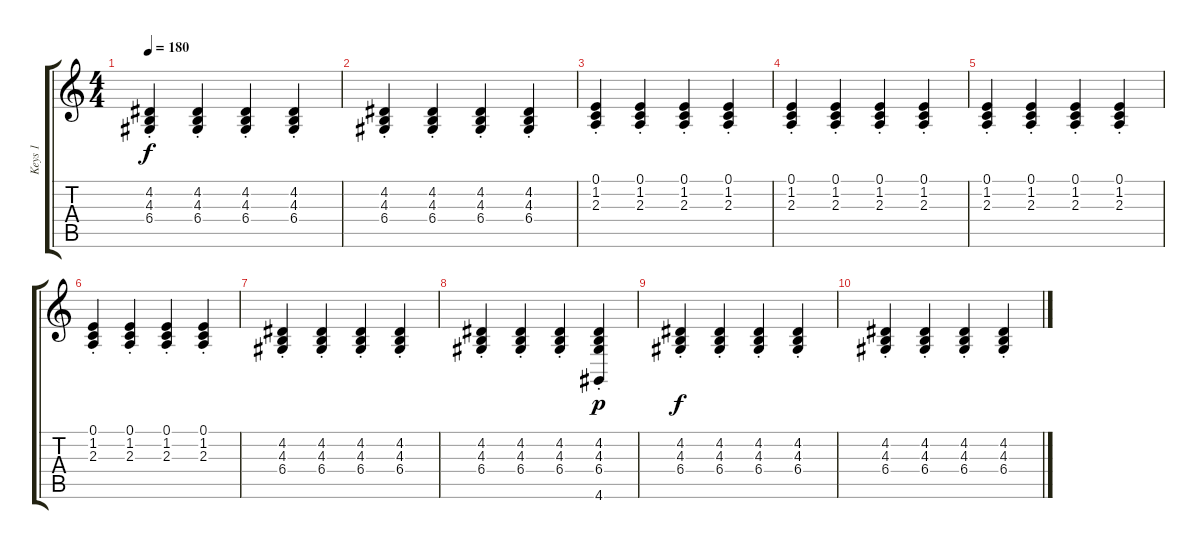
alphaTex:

\track ("Keys 1" "Keys 1") {instrument honkytonkpiano}
\staff {score tabs}
\tuning (E4 B3 G3 D3 A2 E2) {hide}
\ts (4 4)
\tempo 180
\clef g2
\ks c
(4.2{st} 4.3{st} 6.4{st}).4{dy f} (4.2{st} 4.3{st} 6.4{st}).4 (4.2{st} 4.3{st} 6.4{st}).4 (4.2{st} 4.3{st} 6.4{st}).4 |
(4.2{st} 4.3{st} 6.4{st}).4 (4.2{st} 4.3{st} 6.4{st}).4 (4.2{st} 4.3{st} 6.4{st}).4 (4.2{st} 4.3{st} 6.4{st}).4 |
(0.1{st} 1.2{st} 2.3{st}).4 (0.1{st} 1.2{st} 2.3{st}).4 (0.1{st} 1.2{st} 2.3{st}).4 (0.1{st} 1.2{st} 2.3{st}).4 |
(0.1{st} 1.2{st} 2.3{st}).4 (0.1{st} 1.2{st} 2.3{st}).4 (0.1{st} 1.2{st} 2.3{st}).4 (0.1{st} 1.2{st} 2.3{st}).4 |
(0.1{st} 1.2{st} 2.3{st}).4 (0.1{st} 1.2{st} 2.3{st}).4 (0.1{st} 1.2{st} 2.3{st}).4 (0.1{st} 1.2{st} 2.3{st}).4 |
(0.1{st} 1.2{st} 2.3{st}).4 (0.1{st} 1.2{st} 2.3{st}).4 (0.1{st} 1.2{st} 2.3{st}).4 (0.1{st} 1.2{st} 2.3{st}).4 |
(4.2{st} 4.3{st} 6.4{st}).4 (4.2{st} 4.3{st} 6.4{st}).4 (4.2{st} 4.3{st} 6.4{st}).4 (4.2{st} 4.3{st} 6.4{st}).4 |
(4.2{st} 4.3{st} 6.4{st}).4 (4.2{st} 4.3{st} 6.4{st}).4 (4.2{st} 4.3{st} 6.4{st}).4 (4.2{st} 4.3{st} 6.4{st} 4.6{st}).4{dy p} |
(4.2{st} 4.3{st} 6.4{st}).4{dy f} (4.2{st} 4.3{st} 6.4{st}).4 (4.2{st} 4.3{st} 6.4{st}).4 (4.2{st} 4.3{st} 6.4{st}).4 |
(4.2{st} 4.3{st} 6.4{st}).4 (4.2{st} 4.3{st} 6.4{st}).4 (4.2{st} 4.3{st} 6.4{st}).4 (4.2{st} 4.3{st} 6.4{st}).4
